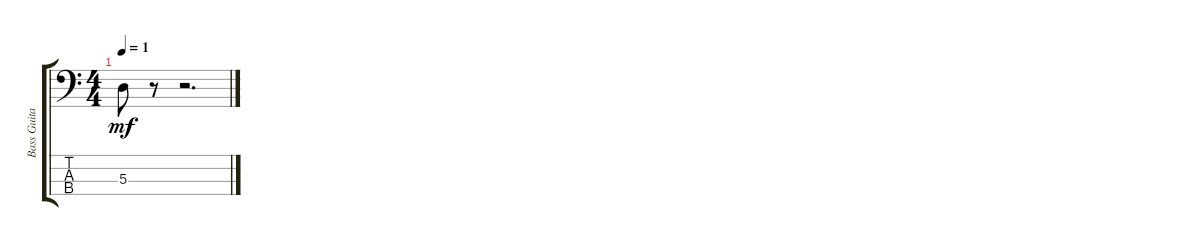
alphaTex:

\track ("Bass Guitar" "Bass Guita") {instrument electricbassfinger}
\staff {score tabs}
\tuning (G2 D2 A1 E1) {hide}
\ts (4 4)
\tempo 1
\clef f4
\ks c
5.3.8{dy mf} r.8 r.2{d}
